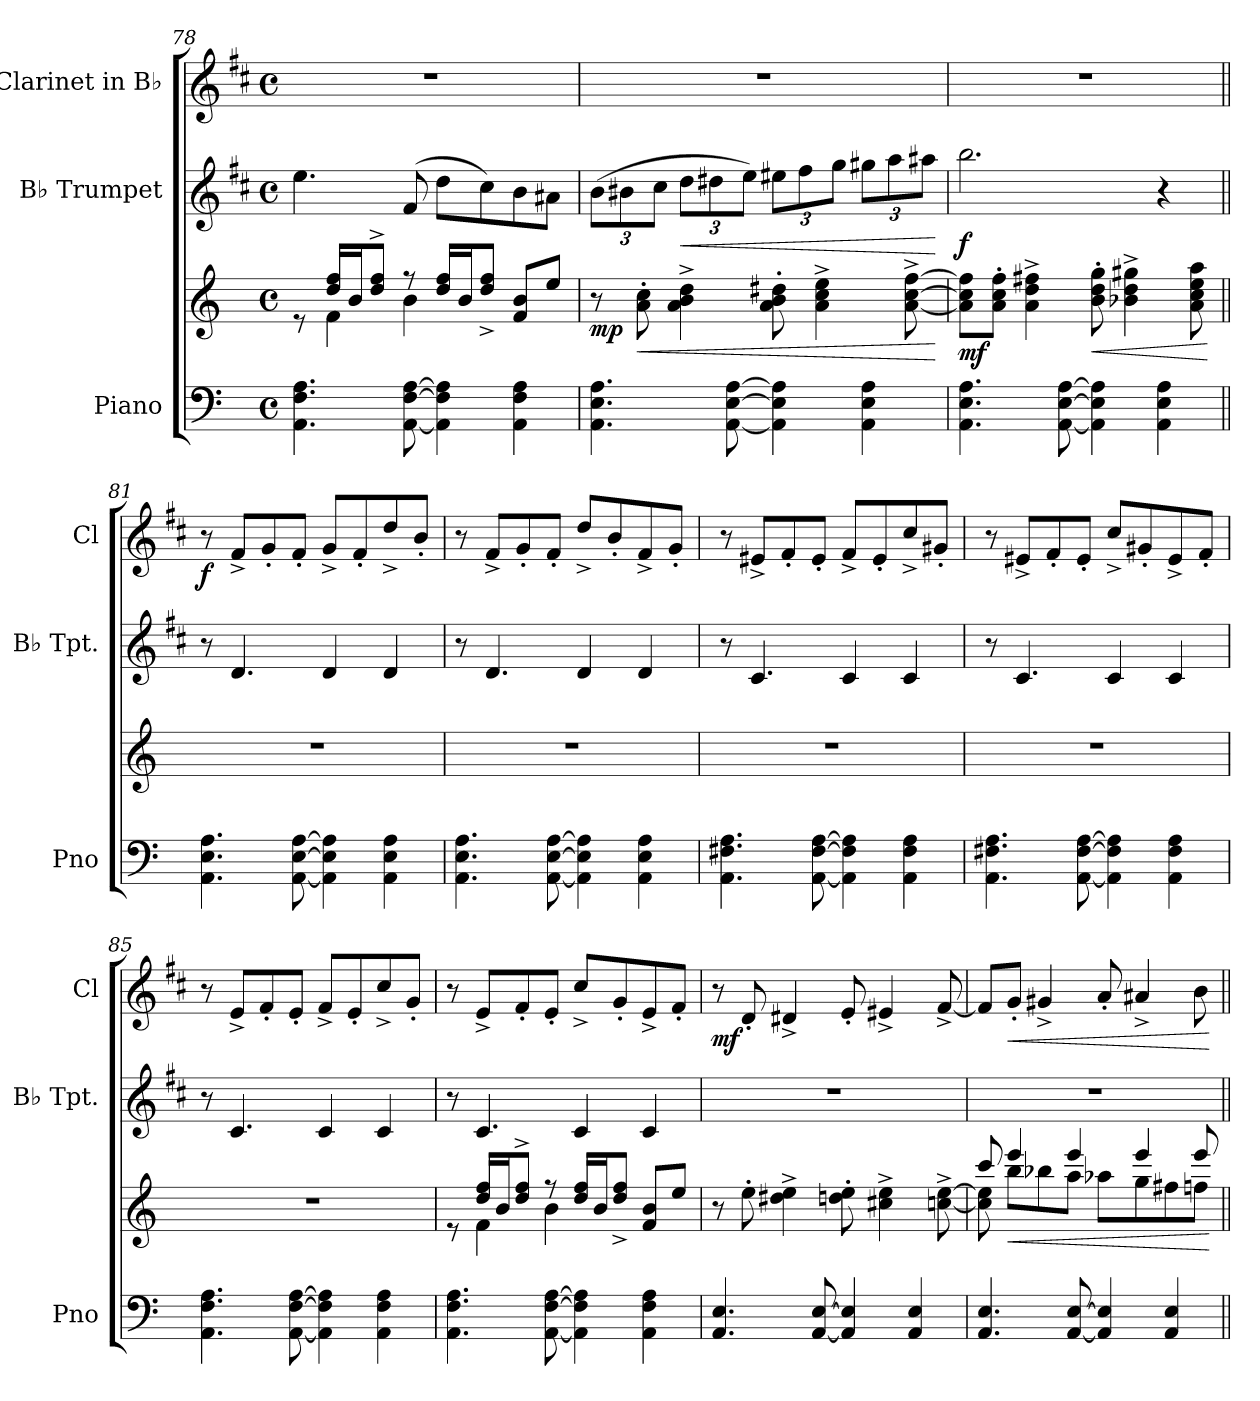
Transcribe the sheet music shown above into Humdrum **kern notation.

**kern	**kern	**dynam	**kern	**dynam	**kern	**dynam
*part3	*part3	*part3	*part2	*part2	*part1	*part1
*staff4	*staff3	*staff3/4	*staff2	*staff2	*staff1	*staff1
*I"Piano	*	*	*I"B♭ Trumpet	*	*I"Clarinet in B♭	*
*I'Pno	*	*	*I'B♭ Tpt.	*	*I'Cl	*
!!LO:LB:g=z
*clefF4	*clefG2	*	*clefG2	*	*clefG2	*
*	*	*	*ITrd1c2	*	*ITrd1c2	*
*k[]	*k[]	*	*k[]	*	*k[]	*
*M4/4	*M4/4	*	*M4/4	*	*M4/4	*
*met(c)	*met(c)	*	*met(c)	*	*met(c)	*
=78	=78	=78	=78	=78	=78	=78
*	*^	*	*	*	*	*
4.AA\ 4.F\ 4.A\	8re	8ryy	.	4.dd\	.	1r	.
.	16dd/ 16ff/LL	4f\	.	.	.	.	.
.	16b/J	.	.	.	.	.	.
.	8dd/^ 8ff/^J	.	.	.	.	.	.
[8AA\ [8F\ [8A\	8r	4b\	.	(8e/	.	.	.
4AA\] 4F\] 4A\]	16dd/ 16ff/LL	.	.	8cc\L	.	.	.
.	16b/J	.	.	.	.	.	.
.	8dd/^ 8ff/^J	4.ryy	.	8b\)	.	.	.
4AA\ 4F\ 4A\	8f/ 8b/L	.	.	8a\	.	.	.
.	8ee/J	.	.	8g#X\J	.	.	.
*	*v	*v	*	*	*	*	*
=79	=79	=79	=79	=79	=79	=79
*	*	*	*Xbrackettup	*	*	*
!	!	!LO:DY:b	!	!	!	!
4.AA\ 4.E\ 4.A\	8r	mp	(12a\L	.	1r	.
.	.	.	12a#X\	.	.	.
!	!	!LO:HP:b	!	!	!	!
.	8a\' 8cc\'	<	.	.	.	.
.	.	.	12b\J	.	.	.
!	!	!	!	!LO:HP:b	!	!
.	4a\^ 4b\^ 4dd\^	.	12cc\L	<	.	.
.	.	.	12cc#X\	.	.	.
[8AA\ [8E\ [8A\	.	.	.	.	.	.
.	.	.	12dd\J)	.	.	.
4AA\] 4E\] 4A\]	8a\' 8b\' 8dd#X\'	.	12dd#X\L	.	.	.
.	.	.	12ee\	.	.	.
.	4a\^ 4cc\^ 4ee\^	.	.	.	.	.
.	.	.	12ff\J	.	.	.
4AA\ 4E\ 4A\	.	.	12ff#X\L	.	.	.
.	.	.	12gg\	.	.	.
.	[8a\^ [8cc\^ [8ff\^	.	.	.	.	.
.	.	.	12gg#X\J	.	.	.
.	.	[	.	[	.	.
=80	=80	=80	=80	=80	=80	=80
!	!	!LO:DY:b	!	!LO:DY:b	!	!
4.AA\ 4.E\ 4.A\	8a\] 8cc\] 8ff\]L	mf	2.aa\	f	1r	.
.	8a\' 8cc\' 8ff\'J	.	.	.	.	.
.	4a\^ 4dd\^ 4ff#X\^	.	.	.	.	.
[8AA\ [8E\ [8A\	.	.	.	.	.	.
!	!	!LO:HP:b	!	!	!	!
4AA\] 4E\] 4A\]	8b\' 8dd\' 8gg\'	<	.	.	.	.
.	4b-X\^ 4dd\^ 4gg#X\^	.	.	.	.	.
4AA\ 4E\ 4A\	.	.	4r	.	.	.
.	8a\ 8cc\ 8ee\ 8aa\	.	.	.	.	.
.	.	[	.	.	.	.
=81||	=81||	=81||	=81||	=81||	=81||	=81||
!	!	!	!	!	!	!LO:DY:b
4.AA\ 4.E\ 4.A\	1r	.	8r	.	8r	f
.	.	.	4.c/	.	8e^/L	.
.	.	.	.	.	8f'/	.
[8AA\ [8E\ [8A\	.	.	.	.	8e'/J	.
4AA\] 4E\] 4A\]	.	.	4c/	.	8f^/L	.
.	.	.	.	.	8e'/	.
4AA\ 4E\ 4A\	.	.	4c/	.	8cc^/	.
.	.	.	.	.	8a'/J	.
!!LO:PB:g=z
=82	=82	=82	=82	=82	=82	=82
4.AA\ 4.E\ 4.A\	1r	.	8r	.	8r	.
.	.	.	4.c/	.	8e^/L	.
.	.	.	.	.	8f'/	.
[8AA\ [8E\ [8A\	.	.	.	.	8e'/J	.
4AA\] 4E\] 4A\]	.	.	4c/	.	8cc^/L	.
.	.	.	.	.	8a'/	.
4AA\ 4E\ 4A\	.	.	4c/	.	8e^/	.
.	.	.	.	.	8f'/J	.
=83	=83	=83	=83	=83	=83	=83
4.AA\ 4.F#X\ 4.A\	1r	.	8r	.	8r	.
.	.	.	4.B/	.	8d#X^/L	.
.	.	.	.	.	8e'/	.
[8AA\ [8F#\ [8A\	.	.	.	.	8d#'/J	.
4AA\] 4F#\] 4A\]	.	.	4B/	.	8e^/L	.
.	.	.	.	.	8d#'/	.
4AA\ 4F#\ 4A\	.	.	4B/	.	8b^/	.
.	.	.	.	.	8f#X'/J	.
=84	=84	=84	=84	=84	=84	=84
4.AA\ 4.F#X\ 4.A\	1r	.	8r	.	8r	.
.	.	.	4.B/	.	8d#X^/L	.
.	.	.	.	.	8e'/	.
[8AA\ [8F#\ [8A\	.	.	.	.	8d#'/J	.
4AA\] 4F#\] 4A\]	.	.	4B/	.	8b^/L	.
.	.	.	.	.	8f#X'/	.
4AA\ 4F#\ 4A\	.	.	4B/	.	8d#^/	.
.	.	.	.	.	8e'/J	.
=85	=85	=85	=85	=85	=85	=85
4.AA\ 4.F\ 4.A\	1r	.	8r	.	8r	.
.	.	.	4.B/	.	8d^/L	.
.	.	.	.	.	8e'/	.
[8AA\ [8F\ [8A\	.	.	.	.	8d'/J	.
4AA\] 4F\] 4A\]	.	.	4B/	.	8e^/L	.
.	.	.	.	.	8d'/	.
4AA\ 4F\ 4A\	.	.	4B/	.	8b^/	.
.	.	.	.	.	8f'/J	.
!!LO:LB:g=z
=86	=86	=86	=86	=86	=86	=86
*	*^	*	*	*	*	*
4.AA\ 4.F\ 4.A\	8re	8ryy	.	8r	.	8r	.
.	16dd/ 16ff/LL	4f\	.	4.B/	.	8d^/L	.
.	16b/J	.	.	.	.	.	.
.	8dd/^ 8ff/^J	.	.	.	.	8e'/	.
[8AA\ [8F\ [8A\	8r	4b\	.	.	.	8d'/J	.
4AA\] 4F\] 4A\]	16dd/ 16ff/LL	.	.	4B/	.	8b^/L	.
.	16b/J	.	.	.	.	.	.
.	8dd/^ 8ff/^J	4.ryy	.	.	.	8f'/	.
4AA\ 4F\ 4A\	8f/ 8b/L	.	.	4B/	.	8d^/	.
.	8ee/J	.	.	.	.	8e'/J	.
*	*v	*v	*	*	*	*	*
=87	=87	=87	=87	=87	=87	=87
!	!	!	!	!	!	!LO:DY:b
4.AA/ 4.E/	8r	.	1r	.	8r	mf
.	8ee'\	.	.	.	8c'/	.
.	4dd#X\^ 4ee\^	.	.	.	4c#X^/	.
[8AA/ [8E/	.	.	.	.	.	.
4AA/] 4E/]	8ddn\' 8ee\'	.	.	.	8d'/	.
.	4cc#X\^ 4ee\^	.	.	.	4d#X^/	.
4AA/ 4E/	.	.	.	.	.	.
.	[8ccn\^ [8ee\^	.	.	.	[8e^/	.
=88	=88	=88	=88	=88	=88	=88
*	*^	*	*	*	*	*
4.AA/ 4.E/	8cc\] 8ee\]	8ccc/	.	1r	.	8e/L]	.
!	!	!	!LO:HP:b	!	!	!	!LO:HP:b
.	4eee/	8bb\L	<	.	.	8f'/J	<
.	.	8bb-X\	.	.	.	4f#X^/	.
[8AA/ [8E/	4eee/	8aa\J	.	.	.	.	.
4AA/] 4E/]	.	8aa-X\L	.	.	.	8g'/	.
.	4eee/	8gg\	.	.	.	4g#X^/	.
4AA/ 4E/	.	8ff#X\	.	.	.	.	.
.	8eee/	8ffn\J	.	.	.	8a\	.
*	*v	*v	*	*	*	*	*
.	.	[	.	.	.	[
=||	=||	=||	=||	=||	=||	=||
*-	*-	*-	*-	*-	*-	*-
